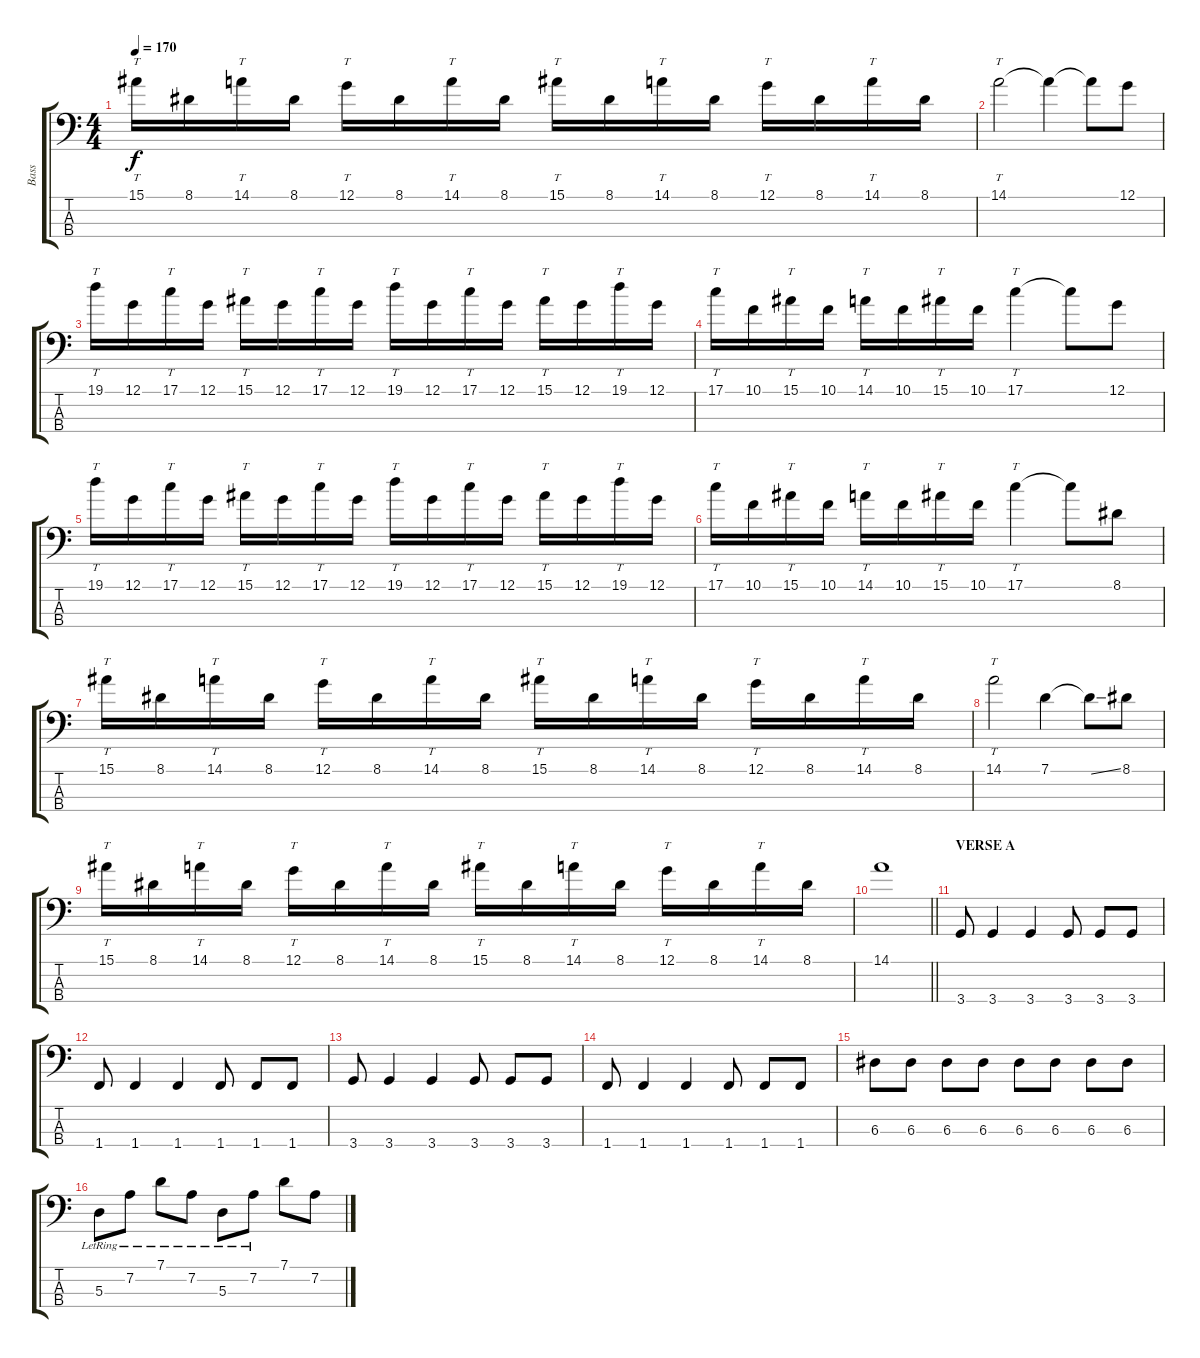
\track ("Bass" "Bass") {instrument electricbassfinger}
\staff {score tabs}
\tuning (G2 D2 A1 E1) {hide}
\ts (4 4)
\tempo 170
\clef f4
\ks c
15.1.16{tt dy f} 8.1.16 14.1.16{tt} 8.1.16 12.1.16{tt} 8.1.16 14.1.16{tt} 8.1.16 15.1.16{tt} 8.1.16 14.1.16{tt} 8.1.16 12.1.16{tt} 8.1.16 14.1.16{tt} 8.1.16 |
14.1.2{tt} 14.1{t}.4 14.1{t}.8 12.1.8 |
19.1.16{tt} 12.1.16 17.1.16{tt} 12.1.16 15.1.16{tt} 12.1.16 17.1.16{tt} 12.1.16 19.1.16{tt} 12.1.16 17.1.16{tt} 12.1.16 15.1.16{tt} 12.1.16 19.1.16{tt} 12.1.16 |
17.1.16{tt} 10.1.16 15.1.16{tt} 10.1.16 14.1.16{tt} 10.1.16 15.1.16{tt} 10.1.16 17.1.4{tt} 17.1{t}.8 12.1.8 |
19.1.16{tt} 12.1.16 17.1.16{tt} 12.1.16 15.1.16{tt} 12.1.16 17.1.16{tt} 12.1.16 19.1.16{tt} 12.1.16 17.1.16{tt} 12.1.16 15.1.16{tt} 12.1.16 19.1.16{tt} 12.1.16 |
17.1.16{tt} 10.1.16 15.1.16{tt} 10.1.16 14.1.16{tt} 10.1.16 15.1.16{tt} 10.1.16 17.1.4{tt} 17.1{t}.8 8.1.8 |
15.1.16{tt} 8.1.16 14.1.16{tt} 8.1.16 12.1.16{tt} 8.1.16 14.1.16{tt} 8.1.16 15.1.16{tt} 8.1.16 14.1.16{tt} 8.1.16 12.1.16{tt} 8.1.16 14.1.16{tt} 8.1.16 |
14.1.2{tt} 7.1.4 7.1{ss t}.8 8.1.8 |
15.1.16{tt} 8.1.16 14.1.16{tt} 8.1.16 12.1.16{tt} 8.1.16 14.1.16{tt} 8.1.16 15.1.16{tt} 8.1.16 14.1.16{tt} 8.1.16 12.1.16{tt} 8.1.16 14.1.16{tt} 8.1.16 |
\barLineRight lightlight
14.1.1 |
\section ("" "VERSE A")
3.4.8 3.4.4 3.4.4 3.4.8 3.4.8 3.4.8 |
1.4.8 1.4.4 1.4.4 1.4.8 1.4.8 1.4.8 |
3.4.8 3.4.4 3.4.4 3.4.8 3.4.8 3.4.8 |
1.4.8 1.4.4 1.4.4 1.4.8 1.4.8 1.4.8 |
6.3.8 6.3.8 6.3.8 6.3.8 6.3.8 6.3.8 6.3.8 6.3.8 |
5.3{lr}.8 7.2{lr}.8 7.1{lr}.8 7.2{lr}.8 5.3{lr}.8 7.2{lr}.8 7.1.8 7.2.8
